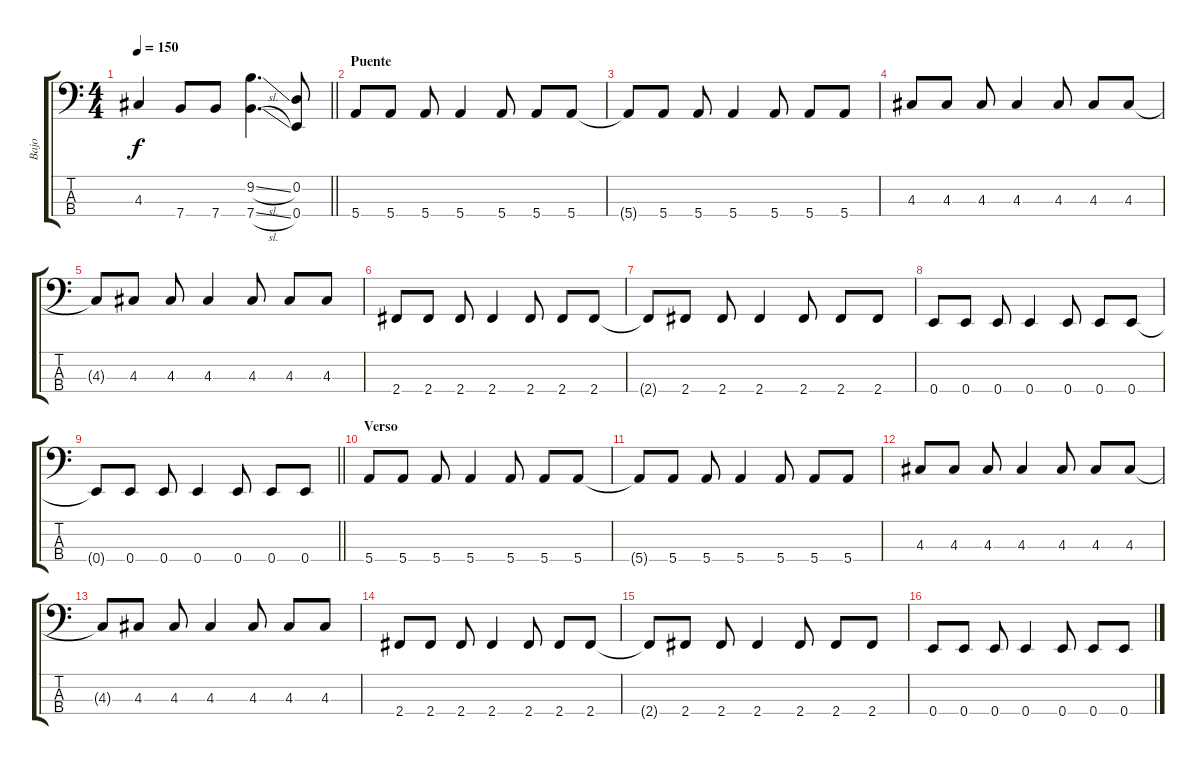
\track ("Bajo" "Bajo") {instrument electricbassfinger}
\staff {score tabs}
\tuning (G2 D2 A1 E1) {hide}
\ts (4 4)
\tempo 150
\clef f4
\barLineRight lightlight
\ks c
4.3{t}.4{dy f} 7.4.8 7.4.8 (9.2{sl} 7.4{sl}).4{d} (0.2 0.4).8 |
\section ("" "Puente")
5.4.8 5.4.8 5.4.8 5.4.4 5.4.8 5.4.8 5.4.8 |
5.4{t}.8 5.4.8 5.4.8 5.4.4 5.4.8 5.4.8 5.4.8 |
4.3.8 4.3.8 4.3.8 4.3.4 4.3.8 4.3.8 4.3.8 |
4.3{t}.8 4.3.8 4.3.8 4.3.4 4.3.8 4.3.8 4.3.8 |
2.4.8 2.4.8 2.4.8 2.4.4 2.4.8 2.4.8 2.4.8 |
2.4{t}.8 2.4.8 2.4.8 2.4.4 2.4.8 2.4.8 2.4.8 |
0.4.8 0.4.8 0.4.8 0.4.4 0.4.8 0.4.8 0.4.8 |
\barLineRight lightlight
0.4{t}.8 0.4.8 0.4.8 0.4.4 0.4.8 0.4.8 0.4.8 |
\section ("" "Verso")
5.4.8 5.4.8 5.4.8 5.4.4 5.4.8 5.4.8 5.4.8 |
5.4{t}.8 5.4.8 5.4.8 5.4.4 5.4.8 5.4.8 5.4.8 |
4.3.8 4.3.8 4.3.8 4.3.4 4.3.8 4.3.8 4.3.8 |
4.3{t}.8 4.3.8 4.3.8 4.3.4 4.3.8 4.3.8 4.3.8 |
2.4.8 2.4.8 2.4.8 2.4.4 2.4.8 2.4.8 2.4.8 |
2.4{t}.8 2.4.8 2.4.8 2.4.4 2.4.8 2.4.8 2.4.8 |
0.4.8 0.4.8 0.4.8 0.4.4 0.4.8 0.4.8 0.4.8
